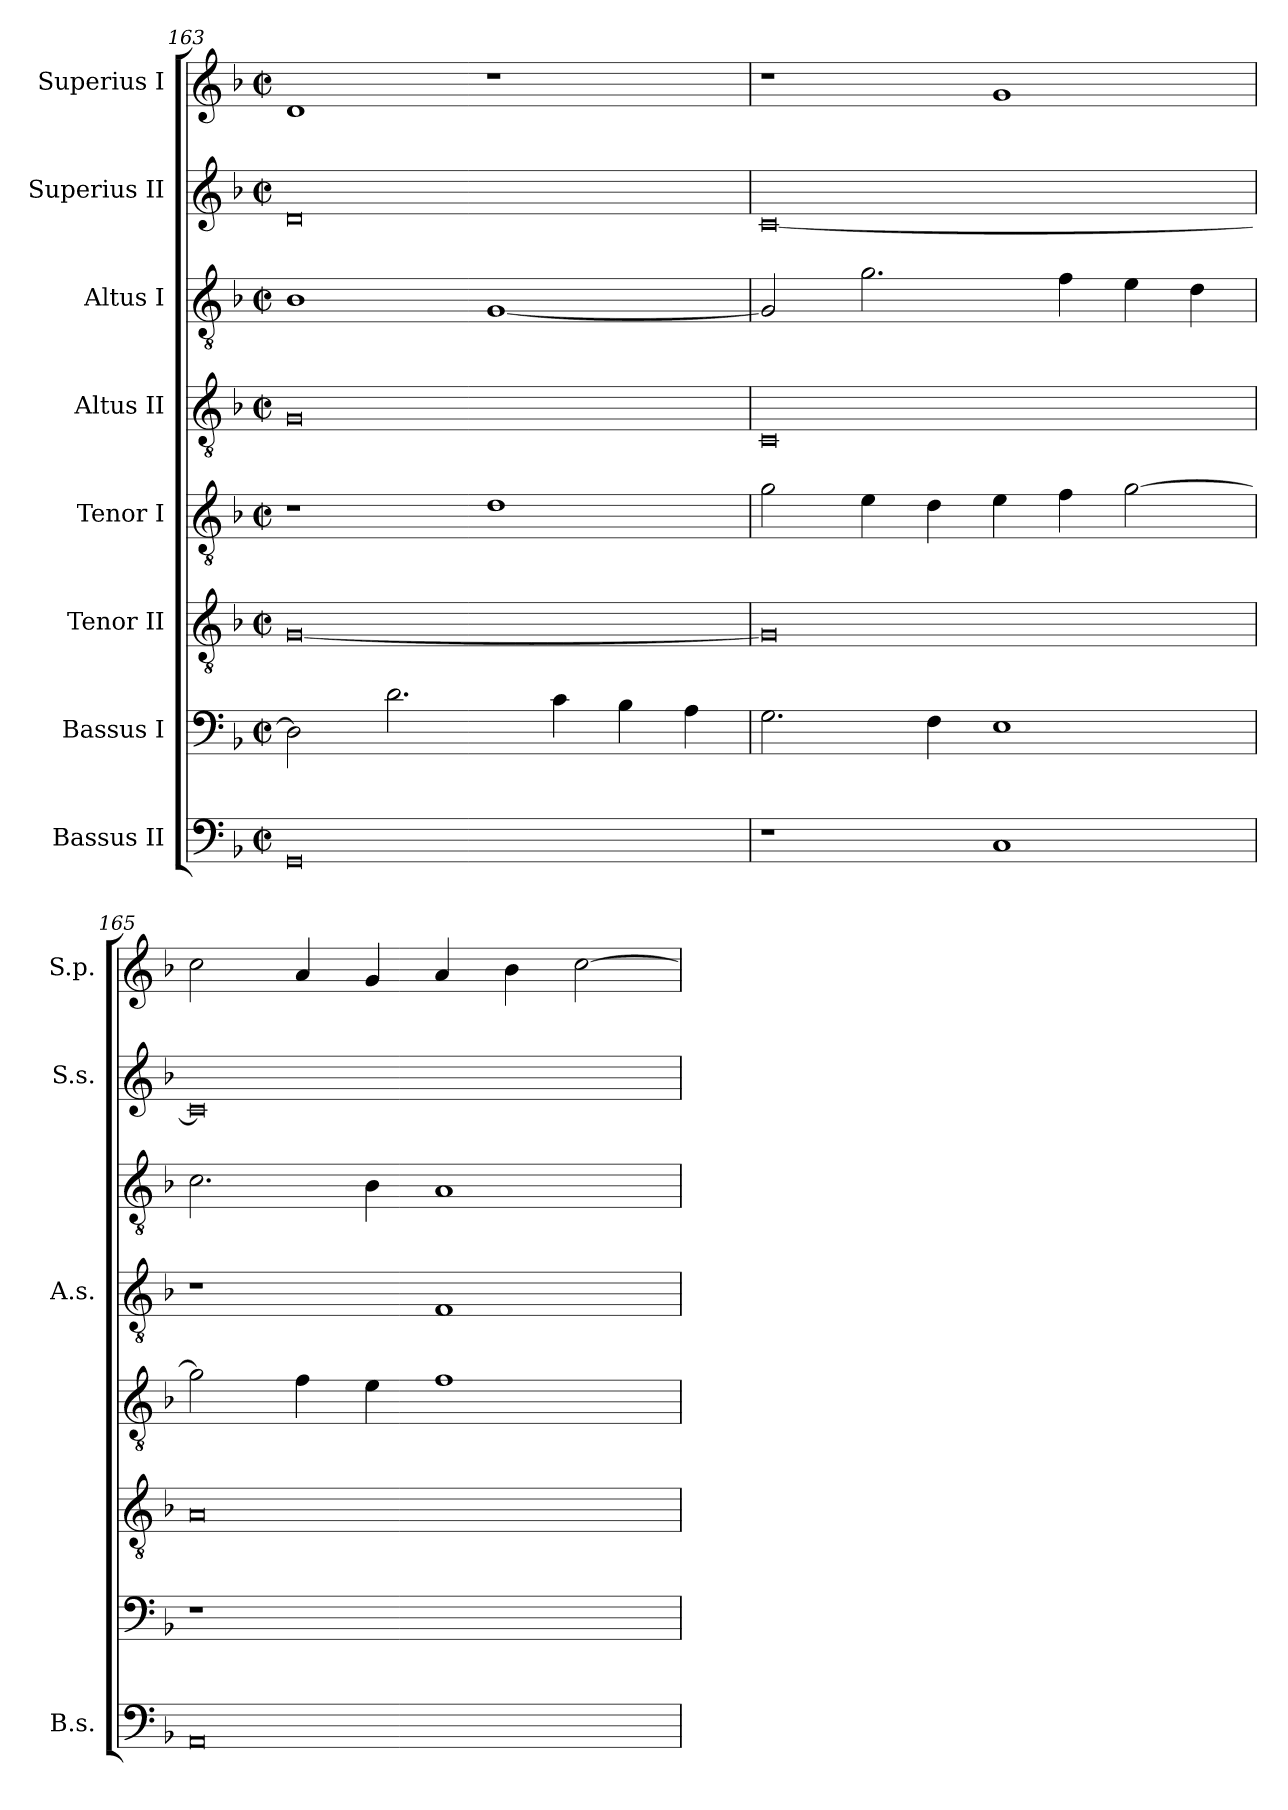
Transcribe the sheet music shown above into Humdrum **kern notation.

**kern	**kern	**kern	**kern	**kern	**kern	**kern	**kern
*part8	*part7	*part6	*part5	*part4	*part3	*part2	*part1
*staff8	*staff7	*staff6	*staff5	*staff4	*staff3	*staff2	*staff1
*I"Bassus II	*I"Bassus I	*I"Tenor II	*I"Tenor I	*I"Altus II	*I"Altus I	*I"Superius II	*I"Superius I
*I'B.s.	*	*	*	*I'A.s.	*	*I'S.s.	*I'S.p.
*clefF4	*clefF4	*clefGv2	*clefGv2	*clefGv2	*clefGv2	*clefG2	*clefG2
*	*	*ITrd7c12	*ITrd7c12	*ITrd7c12	*ITrd7c12	*	*
*k[b-]	*k[b-]	*k[b-]	*k[b-]	*k[b-]	*k[b-]	*k[b-]	*k[b-]
*F:	*F:	*F:	*F:	*F:	*F:	*F:	*F:
*M2/2	*M2/2	*M2/2	*M2/2	*M2/2	*M2/2	*M2/2	*M2/2
*met(c|)	*met(c|)	*met(c|)	*met(c|)	*met(c|)	*met(c|)	*met(c|)	*met(c|)
=163	=163	=163	=163	=163	=163	=163	=163
0GGi	2Di\]	[<0GGi	1r	0GGi	1BB-i	0di	1di
.	2.di\	.	.	.	.	.	.
.	.	.	1Di	.	[<1GGi	.	1r
.	4ci\	.	.	.	.	.	.
.	4B-i\	.	.	.	.	.	.
.	4Ai\	.	.	.	.	.	.
=164	=164	=164	=164	=164	=164	=164	=164
1r	2.Gi\	0GGi]	2Gi\	0CCi	2GGi/]	[<0ci	1r
.	.	.	4Ei\	.	2.Gi\	.	.
.	4Fi\	.	4Di\	.	.	.	.
1Ci	1Ei	.	4Ei\	.	.	.	1gi
.	.	.	4Fi\	.	4Fi\	.	.
.	.	.	[>2Gi\	.	4Ei\	.	.
.	.	.	.	.	4Di\	.	.
=165	=165	=165	=165	=165	=165	=165	=165
!	!LO:N:vis=1	!	!	!	!	!	!
0AAi	1r	0AAi	2Gi\]	1r	2.Ci\	0ci]	2cci\
.	.	.	4Fi\	.	.	.	4ai/
.	.	.	4Ei\	.	4BB-i\	.	4gi/
.	1ryy	.	1Fi	1FFi	1AAi	.	4ai/
.	.	.	.	.	.	.	4b-i\
.	.	.	.	.	.	.	[>2cci\
=	=	=	=	=	=	=	=
*-	*-	*-	*-	*-	*-	*-	*-
